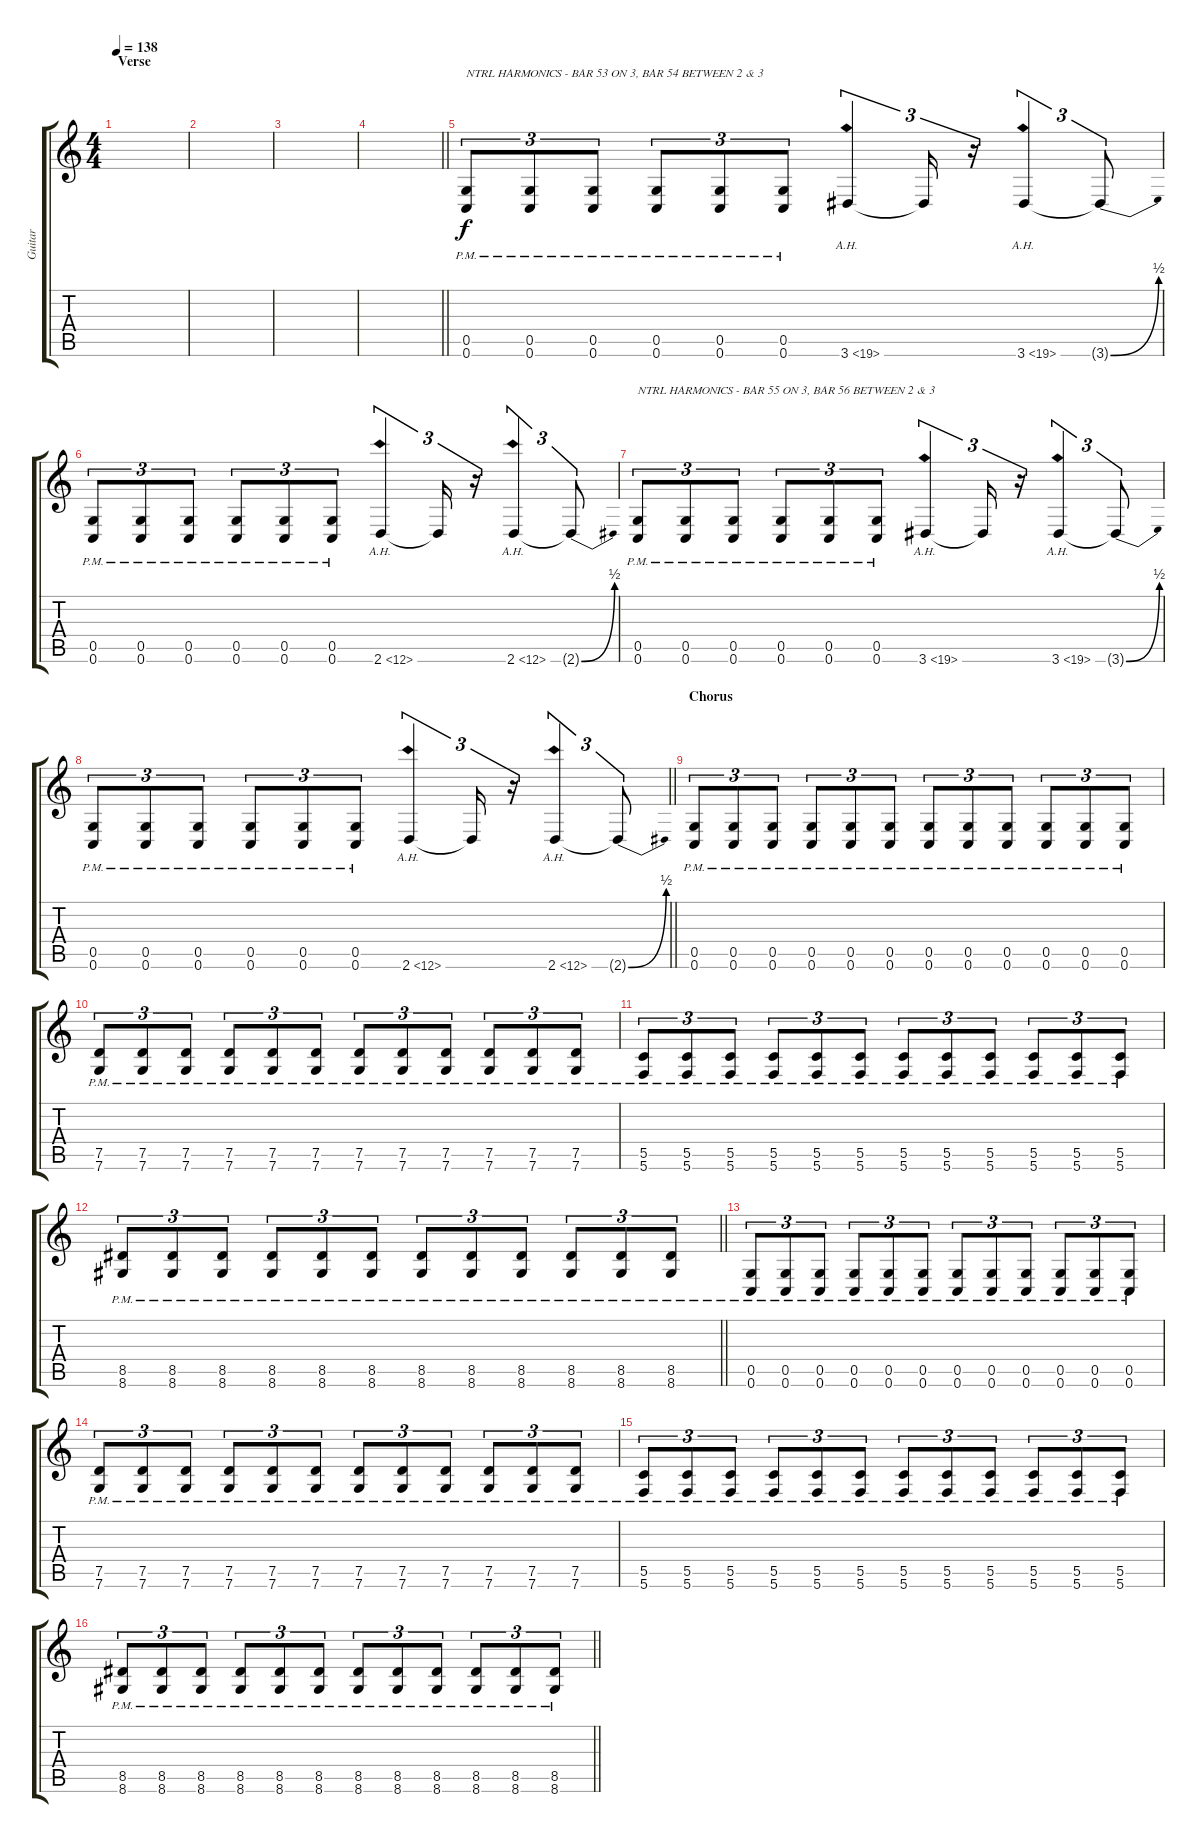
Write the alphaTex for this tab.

\track ("Guitar" "Guitar") {instrument distortionguitar}
\staff {score tabs}
\tuning (D4 A3 F3 C3 G2 C2) {hide}
\ts (4 4)
\section ("" "Verse")
\tempo 138
\clef g2
\ks c
|
|
|
\barLineRight lightlight
|
\section ("" "")
(0.5{pm} 0.6{pm}).8{tu (3 2) txt "NTRL HARMONICS - BAR 53 ON 3, BAR 54 BETWEEN 2 & 3"} (0.5{pm} 0.6{pm}).8{tu (3 2)} (0.5{pm} 0.6{pm}).8{tu (3 2)} (0.5{pm} 0.6{pm}).8{tu (3 2)} (0.5{pm} 0.6{pm}).8{tu (3 2)} (0.5{pm} 0.6{pm}).8{tu (3 2)} 3.6{ah 16}.4{tu (3 2)} 3.6{t}.16{tu (3 2)} r.16{tu (3 2)} 3.6{ah 16}.4{tu (3 2)} 3.6{be (bend 0 0 60 2) t}.8{tu (3 2)} |
(0.5{pm} 0.6{pm}).8{tu (3 2)} (0.5{pm} 0.6{pm}).8{tu (3 2)} (0.5{pm} 0.6{pm}).8{tu (3 2)} (0.5{pm} 0.6{pm}).8{tu (3 2)} (0.5{pm} 0.6{pm}).8{tu (3 2)} (0.5{pm} 0.6{pm}).8{tu (3 2)} 2.6{ah 10}.4{tu (3 2)} 2.6{t}.16{tu (3 2)} r.16{tu (3 2)} 2.6{ah 10}.4{tu (3 2)} 2.6{be (bend 0 0 60 2) t}.8{tu (3 2)} |
(0.5{pm} 0.6{pm}).8{tu (3 2) txt "NTRL HARMONICS - BAR 55 ON 3, BAR 56 BETWEEN 2 & 3"} (0.5{pm} 0.6{pm}).8{tu (3 2)} (0.5{pm} 0.6{pm}).8{tu (3 2)} (0.5{pm} 0.6{pm}).8{tu (3 2)} (0.5{pm} 0.6{pm}).8{tu (3 2)} (0.5{pm} 0.6{pm}).8{tu (3 2)} 3.6{ah 16}.4{tu (3 2)} 3.6{t}.16{tu (3 2)} r.16{tu (3 2)} 3.6{ah 16}.4{tu (3 2)} 3.6{be (bend 0 0 60 2) t}.8{tu (3 2)} |
\barLineRight lightlight
(0.5{pm} 0.6{pm}).8{tu (3 2)} (0.5{pm} 0.6{pm}).8{tu (3 2)} (0.5{pm} 0.6{pm}).8{tu (3 2)} (0.5{pm} 0.6{pm}).8{tu (3 2)} (0.5{pm} 0.6{pm}).8{tu (3 2)} (0.5{pm} 0.6{pm}).8{tu (3 2)} 2.6{ah 10}.4{tu (3 2)} 2.6{t}.16{tu (3 2)} r.16{tu (3 2)} 2.6{ah 10}.4{tu (3 2)} 2.6{be (bend 0 0 60 2) t}.8{tu (3 2)} |
\section ("" "Chorus")
(0.5{pm} 0.6{pm}).8{tu (3 2) volume 16} (0.5{pm} 0.6{pm}).8{tu (3 2)} (0.5{pm} 0.6{pm}).8{tu (3 2)} (0.5{pm} 0.6{pm}).8{tu (3 2)} (0.5{pm} 0.6{pm}).8{tu (3 2)} (0.5{pm} 0.6{pm}).8{tu (3 2)} (0.5{pm} 0.6{pm}).8{tu (3 2)} (0.5{pm} 0.6{pm}).8{tu (3 2)} (0.5{pm} 0.6{pm}).8{tu (3 2)} (0.5{pm} 0.6{pm}).8{tu (3 2)} (0.5{pm} 0.6{pm}).8{tu (3 2)} (0.5{pm} 0.6{pm}).8{tu (3 2)} |
(7.5{pm} 7.6{pm}).8{tu (3 2)} (7.5{pm} 7.6{pm}).8{tu (3 2)} (7.5{pm} 7.6{pm}).8{tu (3 2)} (7.5{pm} 7.6{pm}).8{tu (3 2)} (7.5{pm} 7.6{pm}).8{tu (3 2)} (7.5{pm} 7.6{pm}).8{tu (3 2)} (7.5{pm} 7.6{pm}).8{tu (3 2)} (7.5{pm} 7.6{pm}).8{tu (3 2)} (7.5{pm} 7.6{pm}).8{tu (3 2)} (7.5{pm} 7.6{pm}).8{tu (3 2)} (7.5{pm} 7.6{pm}).8{tu (3 2)} (7.5{pm} 7.6{pm}).8{tu (3 2)} |
(5.5{pm} 5.6{pm}).8{tu (3 2)} (5.5{pm} 5.6{pm}).8{tu (3 2)} (5.5{pm} 5.6{pm}).8{tu (3 2)} (5.5{pm} 5.6{pm}).8{tu (3 2)} (5.5{pm} 5.6{pm}).8{tu (3 2)} (5.5{pm} 5.6{pm}).8{tu (3 2)} (5.5{pm} 5.6{pm}).8{tu (3 2)} (5.5{pm} 5.6{pm}).8{tu (3 2)} (5.5{pm} 5.6{pm}).8{tu (3 2)} (5.5{pm} 5.6{pm}).8{tu (3 2)} (5.5{pm} 5.6{pm}).8{tu (3 2)} (5.5{pm} 5.6{pm}).8{tu (3 2)} |
\barLineRight lightlight
(8.5{pm} 8.6{pm}).8{tu (3 2)} (8.5{pm} 8.6{pm}).8{tu (3 2)} (8.5{pm} 8.6{pm}).8{tu (3 2)} (8.5{pm} 8.6{pm}).8{tu (3 2)} (8.5{pm} 8.6{pm}).8{tu (3 2)} (8.5{pm} 8.6{pm}).8{tu (3 2)} (8.5{pm} 8.6{pm}).8{tu (3 2)} (8.5{pm} 8.6{pm}).8{tu (3 2)} (8.5{pm} 8.6{pm}).8{tu (3 2)} (8.5{pm} 8.6{pm}).8{tu (3 2)} (8.5{pm} 8.6{pm}).8{tu (3 2)} (8.5{pm} 8.6{pm}).8{tu (3 2)} |
\section ("" "")
(0.5{pm} 0.6{pm}).8{tu (3 2)} (0.5{pm} 0.6{pm}).8{tu (3 2)} (0.5{pm} 0.6{pm}).8{tu (3 2)} (0.5{pm} 0.6{pm}).8{tu (3 2)} (0.5{pm} 0.6{pm}).8{tu (3 2)} (0.5{pm} 0.6{pm}).8{tu (3 2)} (0.5{pm} 0.6{pm}).8{tu (3 2)} (0.5{pm} 0.6{pm}).8{tu (3 2)} (0.5{pm} 0.6{pm}).8{tu (3 2)} (0.5{pm} 0.6{pm}).8{tu (3 2)} (0.5{pm} 0.6{pm}).8{tu (3 2)} (0.5{pm} 0.6{pm}).8{tu (3 2)} |
(7.5{pm} 7.6{pm}).8{tu (3 2)} (7.5{pm} 7.6{pm}).8{tu (3 2)} (7.5{pm} 7.6{pm}).8{tu (3 2)} (7.5{pm} 7.6{pm}).8{tu (3 2)} (7.5{pm} 7.6{pm}).8{tu (3 2)} (7.5{pm} 7.6{pm}).8{tu (3 2)} (7.5{pm} 7.6{pm}).8{tu (3 2)} (7.5{pm} 7.6{pm}).8{tu (3 2)} (7.5{pm} 7.6{pm}).8{tu (3 2)} (7.5{pm} 7.6{pm}).8{tu (3 2)} (7.5{pm} 7.6{pm}).8{tu (3 2)} (7.5{pm} 7.6{pm}).8{tu (3 2)} |
(5.5{pm} 5.6{pm}).8{tu (3 2)} (5.5{pm} 5.6{pm}).8{tu (3 2)} (5.5{pm} 5.6{pm}).8{tu (3 2)} (5.5{pm} 5.6{pm}).8{tu (3 2)} (5.5{pm} 5.6{pm}).8{tu (3 2)} (5.5{pm} 5.6{pm}).8{tu (3 2)} (5.5{pm} 5.6{pm}).8{tu (3 2)} (5.5{pm} 5.6{pm}).8{tu (3 2)} (5.5{pm} 5.6{pm}).8{tu (3 2)} (5.5{pm} 5.6{pm}).8{tu (3 2)} (5.5{pm} 5.6{pm}).8{tu (3 2)} (5.5{pm} 5.6{pm}).8{tu (3 2)} |
\barLineRight lightlight
(8.5{pm} 8.6{pm}).8{tu (3 2)} (8.5{pm} 8.6{pm}).8{tu (3 2)} (8.5{pm} 8.6{pm}).8{tu (3 2)} (8.5{pm} 8.6{pm}).8{tu (3 2)} (8.5{pm} 8.6{pm}).8{tu (3 2)} (8.5{pm} 8.6{pm}).8{tu (3 2)} (8.5{pm} 8.6{pm}).8{tu (3 2)} (8.5{pm} 8.6{pm}).8{tu (3 2)} (8.5{pm} 8.6{pm}).8{tu (3 2)} (8.5{pm} 8.6{pm}).8{tu (3 2)} (8.5{pm} 8.6{pm}).8{tu (3 2)} (8.5{pm} 8.6{pm}).8{tu (3 2)}
